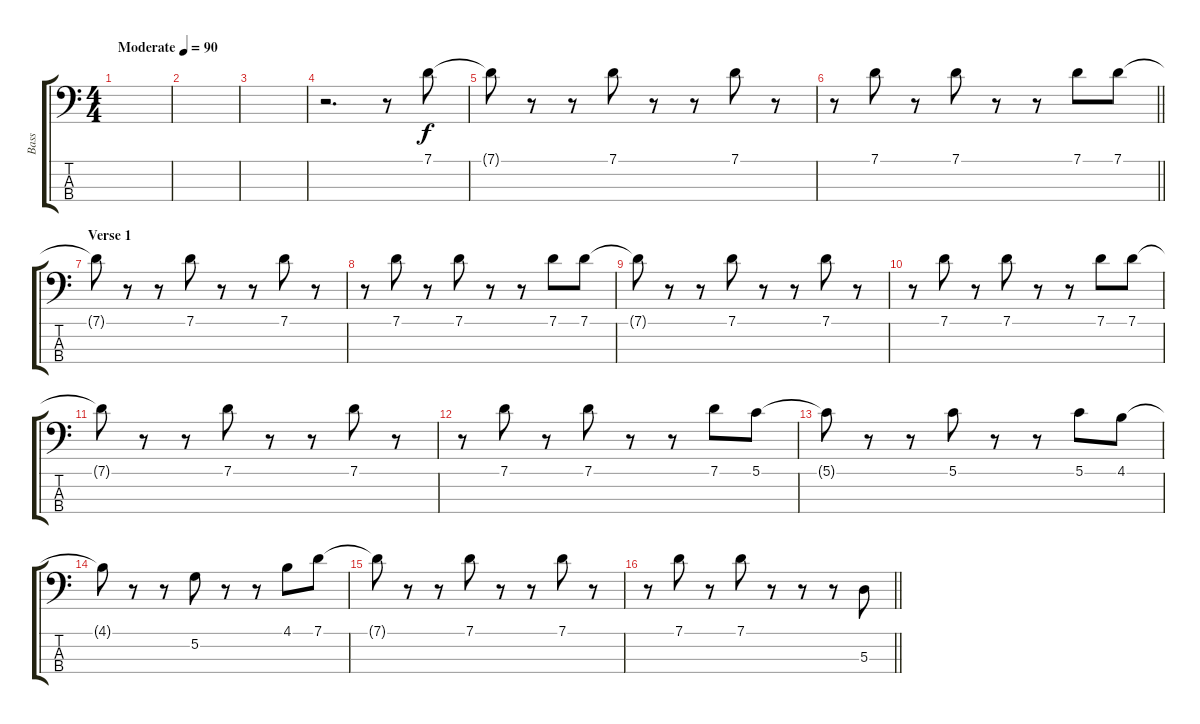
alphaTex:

\track ("Bass" "Bass") {instrument electricbassfinger}
\staff {score tabs}
\tuning (G2 D2 A1 E1) {hide}
\ts (4 4)
\tempo (90 "Moderate")
\clef f4
\ks c
|
|
|
r.2{d} r.8 7.1.8 |
7.1{t}.8 r.8 r.8 7.1.8 r.8 r.8 7.1.8 r.8 |
\barLineRight lightlight
r.8 7.1.8 r.8 7.1.8 r.8 r.8 7.1.8 7.1.8 |
\section ("" "Verse 1")
7.1{t}.8 r.8 r.8 7.1.8 r.8 r.8 7.1.8 r.8 |
r.8 7.1.8 r.8 7.1.8 r.8 r.8 7.1.8 7.1.8 |
7.1{t}.8 r.8 r.8 7.1.8 r.8 r.8 7.1.8 r.8 |
r.8 7.1.8 r.8 7.1.8 r.8 r.8 7.1.8 7.1.8 |
7.1{t}.8 r.8 r.8 7.1.8 r.8 r.8 7.1.8 r.8 |
r.8 7.1.8 r.8 7.1.8 r.8 r.8 7.1.8 5.1.8 |
5.1{t}.8 r.8 r.8 5.1.8 r.8 r.8 5.1.8 4.1.8 |
4.1{t}.8 r.8 r.8 5.2.8 r.8 r.8 4.1.8 7.1.8 |
7.1{t}.8 r.8 r.8 7.1.8 r.8 r.8 7.1.8 r.8 |
\barLineRight lightlight
r.8 7.1.8 r.8 7.1.8 r.8 r.8 r.8 5.3.8
